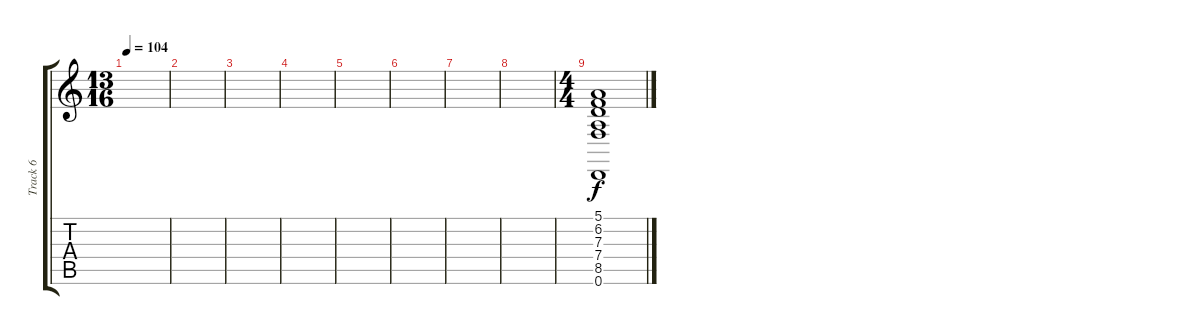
\track ("Track 6" "Track 6") {instrument voiceoohs}
\staff {score tabs}
\tuning (E4 B3 G3 D3 A2 D2) {hide}
\ts (13 16)
\tempo 104
\clef g2
\ks c
|
|
|
|
|
|
|
|
\ts (4 4)
(5.1 6.2 7.3 7.4 8.5 0.6).1{volume 6 balance 0 instrument voiceoohs}
